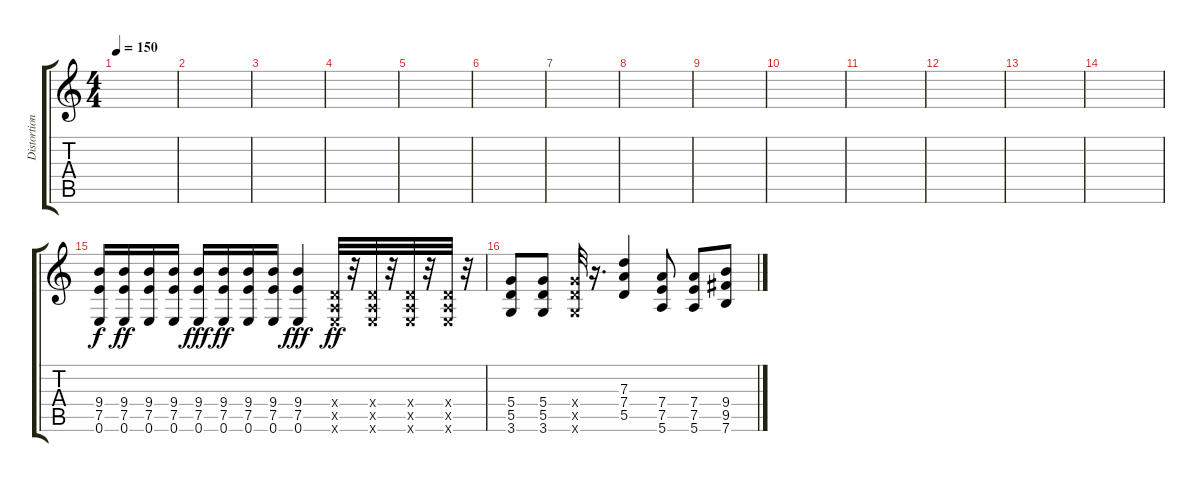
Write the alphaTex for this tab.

\track ("Distortion Rythem Guitar" "Distortion") {instrument distortionguitar}
\staff {score tabs}
\tuning (E4 B3 G3 D3 A2 E2) {hide}
\ts (4 4)
\tempo 150
\clef g2
\ks c
|
|
|
|
|
|
|
|
|
|
|
|
|
|
(9.4 7.5 0.6).16 (9.4 7.5 0.6).16{dy ff} (9.4 7.5 0.6).16 (9.4 7.5 0.6).16 (9.4 7.5 0.6).16{dy fff} (9.4 7.5 0.6).16{dy ff} (9.4 7.5 0.6).16 (9.4 7.5 0.6).16 (9.4 7.5 0.6).4{dy fff} (0.4{x} 0.5{x} 0.6{x}).32{dy ff} r.32 (0.4{x} 0.5{x} 0.6{x}).32 r.32 (0.4{x} 0.5{x} 0.6{x}).32 r.32 (0.4{x} 0.5{x} 0.6{x}).32 r.32 |
(5.4 5.5 3.6).8 (5.4 5.5 3.6).8 (5.4{x} 5.5{x} 3.6{x}).32 r.16{d} (7.3 7.4 5.5).4 (7.4 7.5 5.6).8 (7.4 7.5 5.6).8 (9.4 9.5 7.6).8
